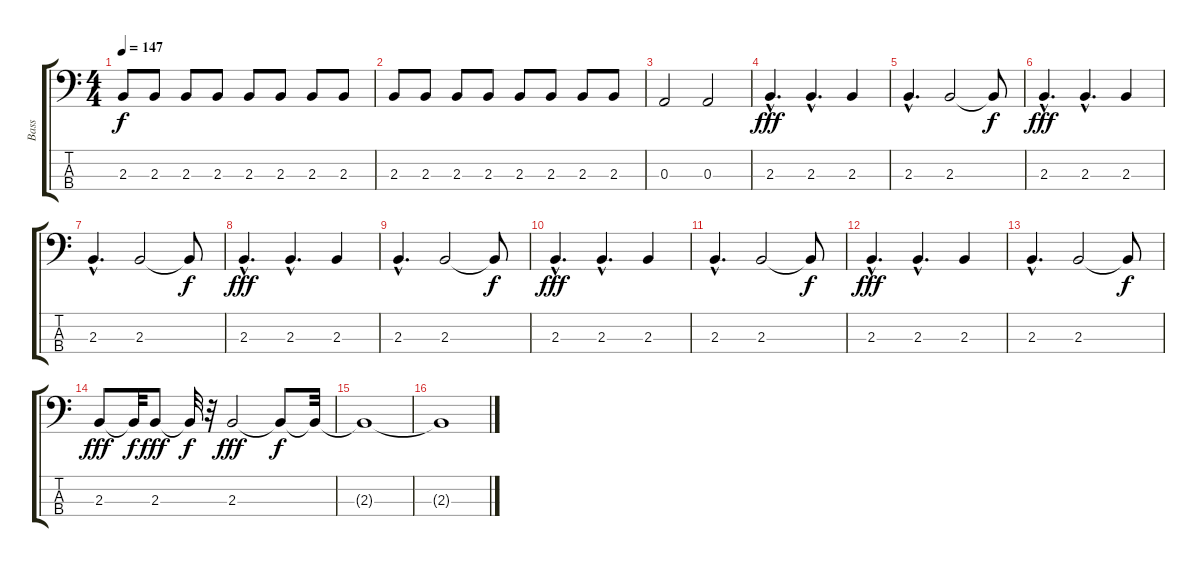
\track ("Bass" "Bass") {instrument electricbassfinger}
\staff {score tabs}
\tuning (G2 D2 A1 E1) {hide}
\ts (4 4)
\tempo 147
\clef f4
\ks c
2.3.8{dy f} 2.3.8 2.3.8 2.3.8 2.3.8 2.3.8 2.3.8 2.3.8 |
2.3.8 2.3.8 2.3.8 2.3.8 2.3.8 2.3.8 2.3.8 2.3.8 |
0.3.2 0.3.2 |
2.3{hac}.4{d dy fff} 2.3{hac}.4{d} 2.3.4 |
2.3{hac}.4{d} 2.3.2 2.3{t}.8{dy f} |
2.3{hac}.4{d dy fff} 2.3{hac}.4{d} 2.3.4 |
2.3{hac}.4{d} 2.3.2 2.3{t}.8{dy f} |
2.3{hac}.4{d dy fff} 2.3{hac}.4{d} 2.3.4 |
2.3{hac}.4{d} 2.3.2 2.3{t}.8{dy f} |
2.3{hac}.4{d dy fff} 2.3{hac}.4{d} 2.3.4 |
2.3{hac}.4{d} 2.3.2 2.3{t}.8{dy f} |
2.3{hac}.4{d dy fff} 2.3{hac}.4{d} 2.3.4 |
2.3{hac}.4{d} 2.3.2 2.3{t}.8{dy f} |
2.3.8{dy fff} 2.3{t}.32{dy f} 2.3.8{dy fff} 2.3{t}.32{dy f} r.32 2.3.2{dy fff} 2.3{t}.8{dy f} 2.3{t}.32 |
2.3{t}.1 |
2.3{t}.1
